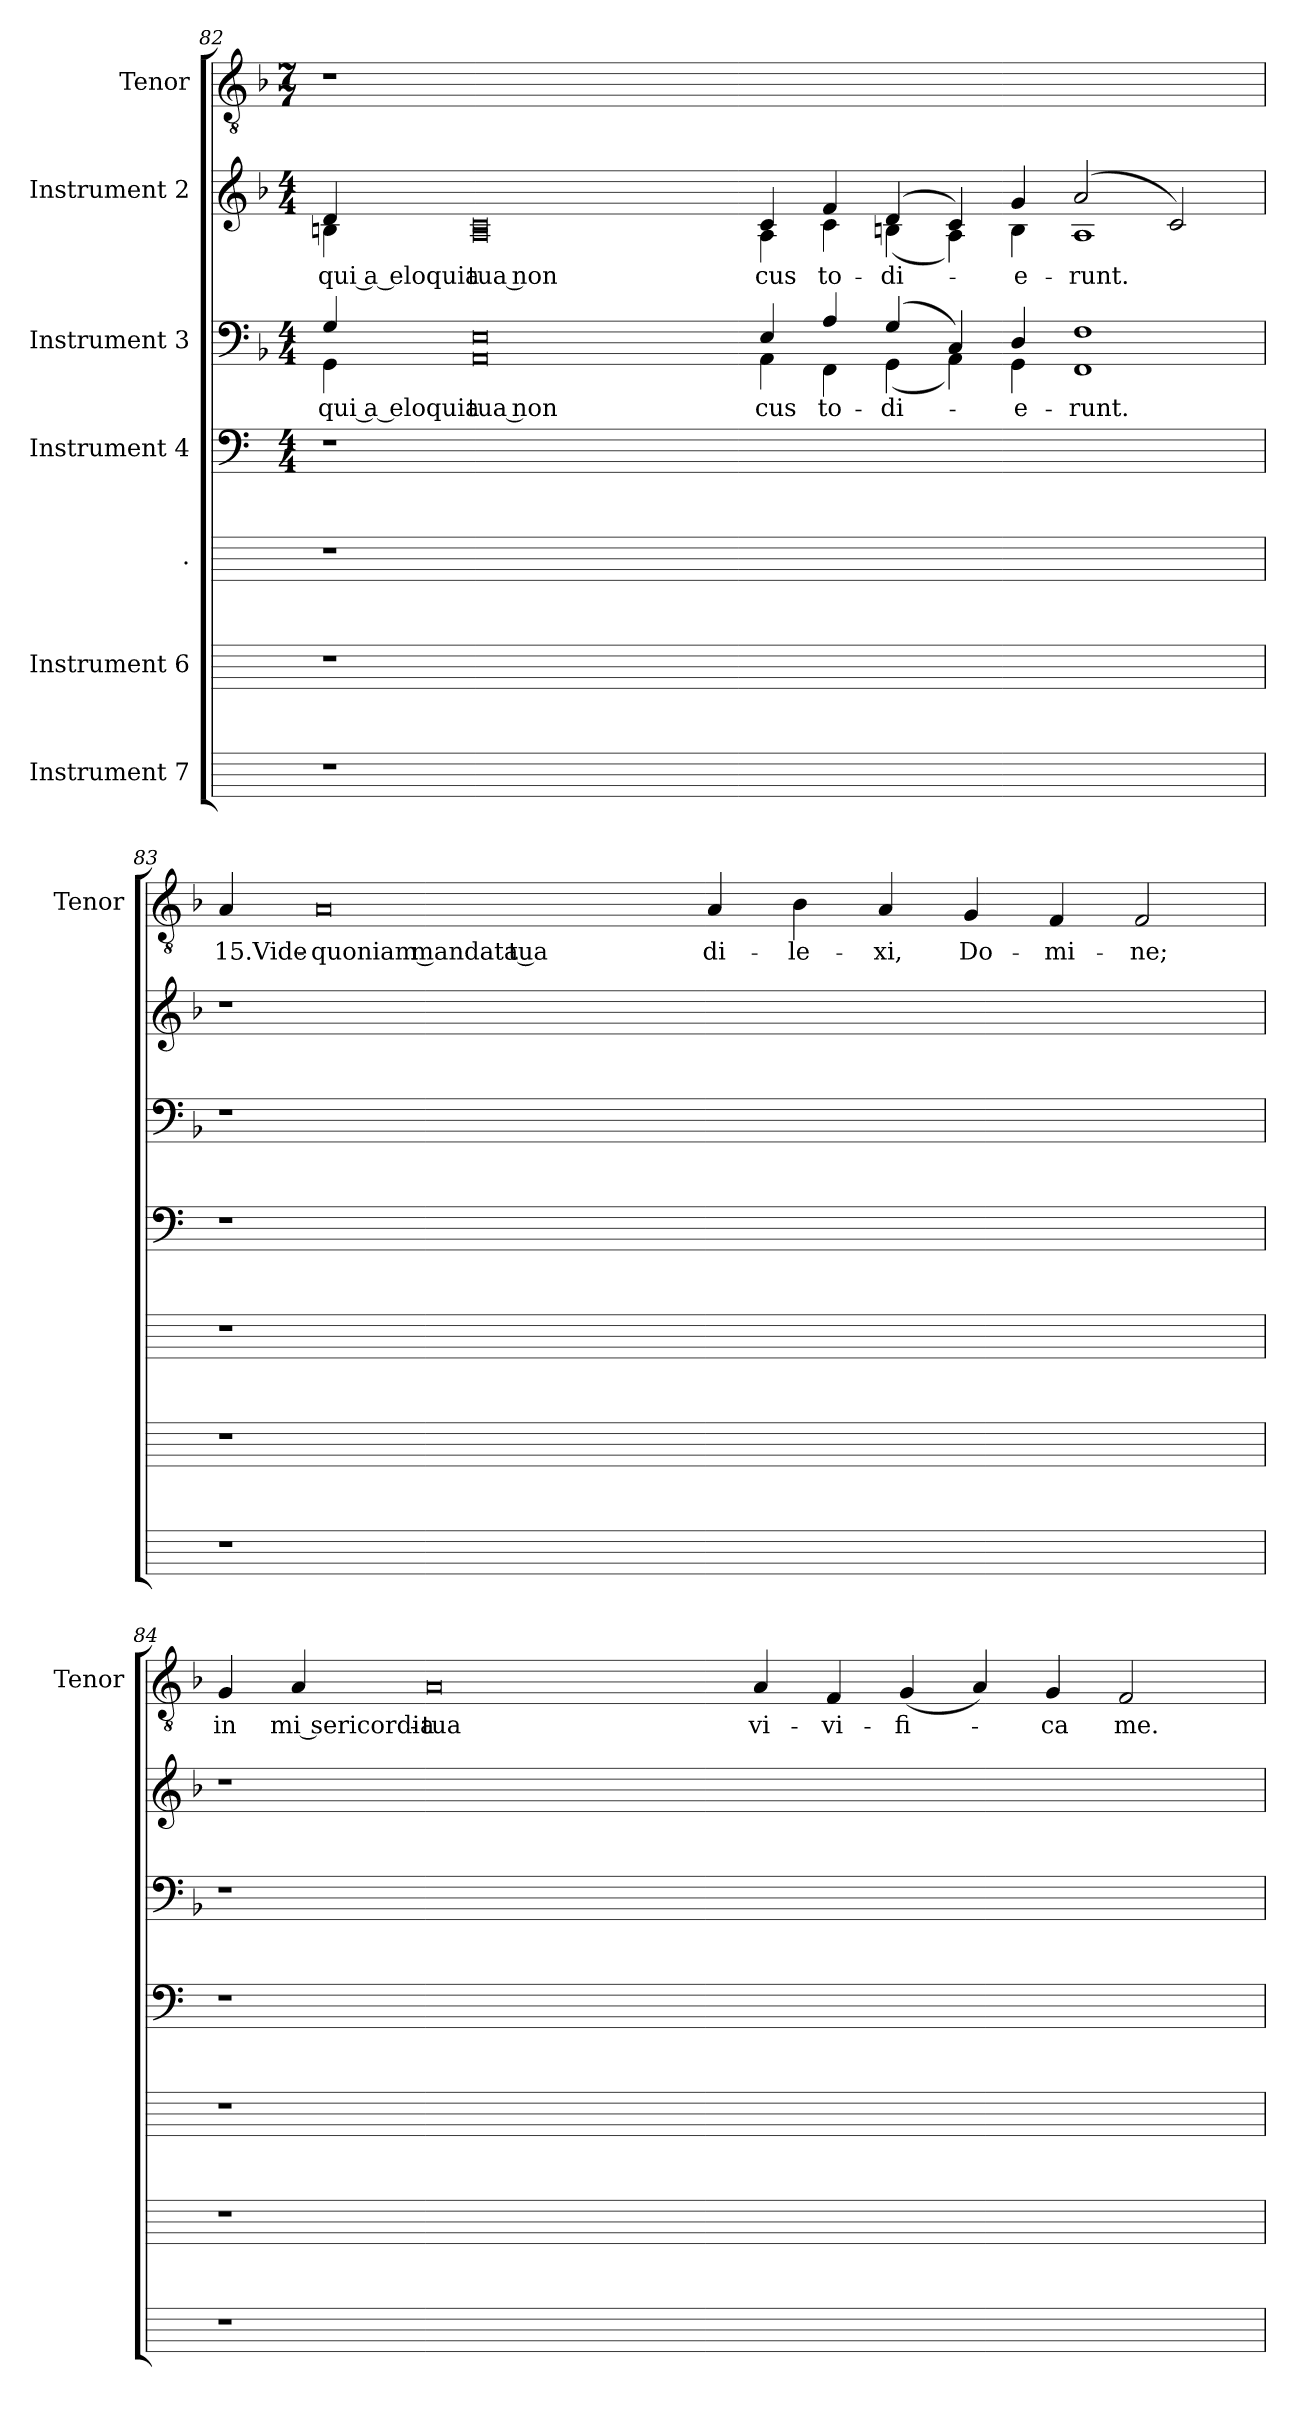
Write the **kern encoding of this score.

**kern	**kern	**kern	**kern	**kern	**text	**kern	**text	**kern	**text
*part7	*part6	*part5	*part4	*part3	*part3	*part2	*part2	*part1	*part1
*staff7	*staff6	*staff5	*staff4	*staff3	*staff3	*staff2	*staff2	*staff1	*staff1
*I"Instrument 7	*I"Instrument 6	*I".	*I"Instrument 4	*I"Instrument 3	*	*I"Instrument 2	*	*I"Tenor	*
*	*	*	*	*	*	*	*	*I'Tenor	*
*	*	*	*clefF4	*clefF4	*	*clefG2	*	*clefGv2	*
*	*	*	*k[]	*k[b-]	*	*k[b-]	*	*k[b-]	*
*	*	*	*C:	*F:	*	*F:	*	*F:	*
*	*	*	*M4/4	*M4/4	*	*M4/4	*	*M7/7	*
=82	=82	=82	=82	=82	=82	=82	=82	=82	=82
!	!	!	!	!	!LO:LY:a:cj	!	!LO:LY:b:cj	!	!
*	*	*	*	*^	*	*^	*	*	*
1r	1r	1r	1r	4G/	4GG\	qui a eloquia	4d/	4Bn\	qui a eloquia	1r	.
!	!	!	!	!	!	!LO:LY:a	!	!	!LO:LY:b	!	!
.	.	.	.	0E	0AA	tua non	0c	0A	tua non	.	.
2%7ryy	2%7ryy	2%7ryy	2%7ryy	.	.	.	.	.	.	2%7ryy	.
!	!	!	!	!	!	!LO:LY:a:cj	!	!	!LO:LY:b:cj	!	!
.	.	.	.	4E/	4AA\	cus	4c/	4A\	cus	.	.
!	!	!	!	!	!	!LO:LY:a:cj	!	!	!LO:LY:b:cj	!	!
.	.	.	.	4A/	4FF\	to-	4f/	4c\	to-	.	.
!	!	!	!	!	!	!LO:LY:a:cj	!	!	!LO:LY:b:cj	!	!
.	.	.	.	(>4G/	(<4GG\	-di-	(>4d/	(<4Bn\	-di-	.	.
.	.	.	.	4C/)	4AA\)	.	4c/)	4A\)	.	.	.
!	!	!	!	!	!	!LO:LY:a:cj	!	!	!LO:LY:b:cj	!	!
.	.	.	.	4D/	4GG\	-e-	4g/	4B\	-e-	.	.
!	!	!	!	!	!	!LO:LY:a	!	!	!LO:LY:b	!	!
.	.	.	.	1F	1FF	-runt.	(>2a/	1A	-runt.	.	.
.	.	.	.	.	.	.	2c/)	.	.	.	.
*	*	*	*	*v	*v	*	*	*	*	*	*
*	*	*	*	*	*	*v	*v	*	*	*
!!LO:LB:g=z
=83	=83	=83	=83	=83	=83	=83	=83	=83	=83
!	!	!	!	!	!	!	!	!	!LO:LY:b:rj
1r	1r	1r	1r	1r	.	1r	.	4A/	15.Vide-
!	!	!	!	!	!	!	!	!	!LO:LY:b:rj
.	.	.	.	.	.	.	.	0A	-quoniam mandata tua
0.ryy	0.ryy	0.ryy	0.ryy	0.ryy	.	0.ryy	.	.	.
!	!	!	!	!	!	!	!	!	!LO:LY:b:cj
.	.	.	.	.	.	.	.	4A/	di-
!	!	!	!	!	!	!	!	!	!LO:LY:b:cj
.	.	.	.	.	.	.	.	4B-\	-le-
!	!	!	!	!	!	!	!	!	!LO:LY:b:cj
.	.	.	.	.	.	.	.	4A/	-xi,
!	!	!	!	!	!	!	!	!	!LO:LY:b:cj
.	.	.	.	.	.	.	.	4G/	Do-
!	!	!	!	!	!	!	!	!	!LO:LY:b:cj
.	.	.	.	.	.	.	.	4F/	-mi-
!	!	!	!	!	!	!	!	!	!LO:LY:b:cj
.	.	.	.	.	.	.	.	2F/	-ne;
!!LO:PB:g=z
=84	=84	=84	=84	=84	=84	=84	=84	=84	=84
!	!	!	!	!	!	!	!	!	!LO:LY:b:cj
1r	1r	1r	1r	1r	.	1r	.	4G/	in
!	!	!	!	!	!	!	!	!	!LO:LY:b:cj
.	.	.	.	.	.	.	.	4A/	mi sericordia-
!	!	!	!	!	!	!	!	!	!LO:LY:b
.	.	.	.	.	.	.	.	0A	-tua
0ryy	0ryy	0ryy	0ryy	0ryy	.	0ryy	.	.	.
!	!	!	!	!	!	!	!	!	!LO:LY:b:cj
.	.	.	.	.	.	.	.	4A/	vi-
!	!	!	!	!	!	!	!	!	!LO:LY:b:cj
.	.	.	.	.	.	.	.	4F/	-vi-
!	!	!	!	!	!	!	!	!	!LO:LY:b:cj
1ryy	1ryy	1ryy	1ryy	1ryy	.	1ryy	.	(<4G/	-fi-
.	.	.	.	.	.	.	.	4A/)	.
!	!	!	!	!	!	!	!	!	!LO:LY:b:cj
.	.	.	.	.	.	.	.	4G/	-ca
!	!	!	!	!	!	!	!	!	!LO:LY:b:cj
.	.	.	.	.	.	.	.	2F/	me.
4ryy	4ryy	4ryy	4ryy	4ryy	.	4ryy	.	.	.
=	=	=	=	=	=	=	=	=	=
*-	*-	*-	*-	*-	*-	*-	*-	*-	*-
